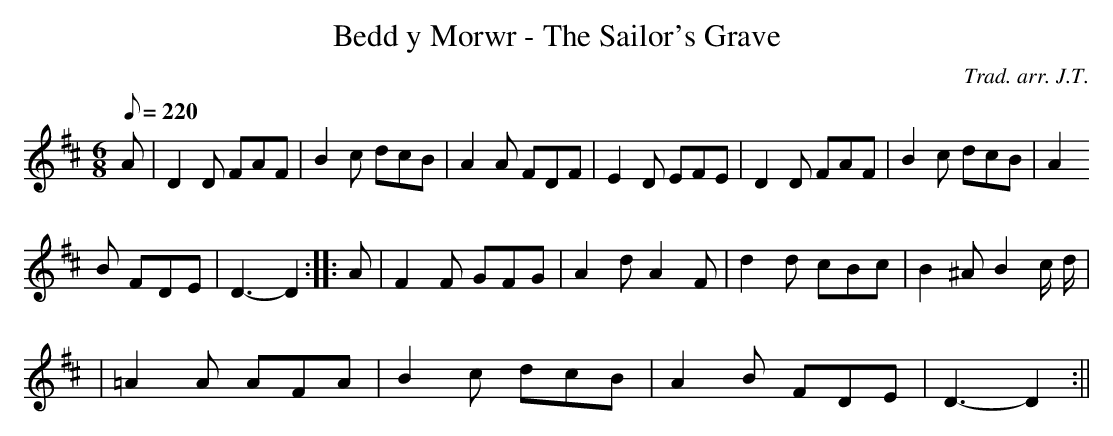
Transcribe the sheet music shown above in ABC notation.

X:1
T:Bedd y Morwr - The Sailor's Grave
M:6/8
L:1/8
Q:220
C:Trad. arr. J.T.
K:D
A | D2 D FAF | B2 c dcB | A2 A FDF | E2 D EFE | D2 D FAF | B2 c dcB | A2
B FDE | D3- D2 :||: A | F2 F GFG | A2 d A2 F | d2 d cBc | B2 ^A B2 c/2 d/2|
| =A2 A AFA | B2 c dcB | A2 B FDE | D3- D2 :||
